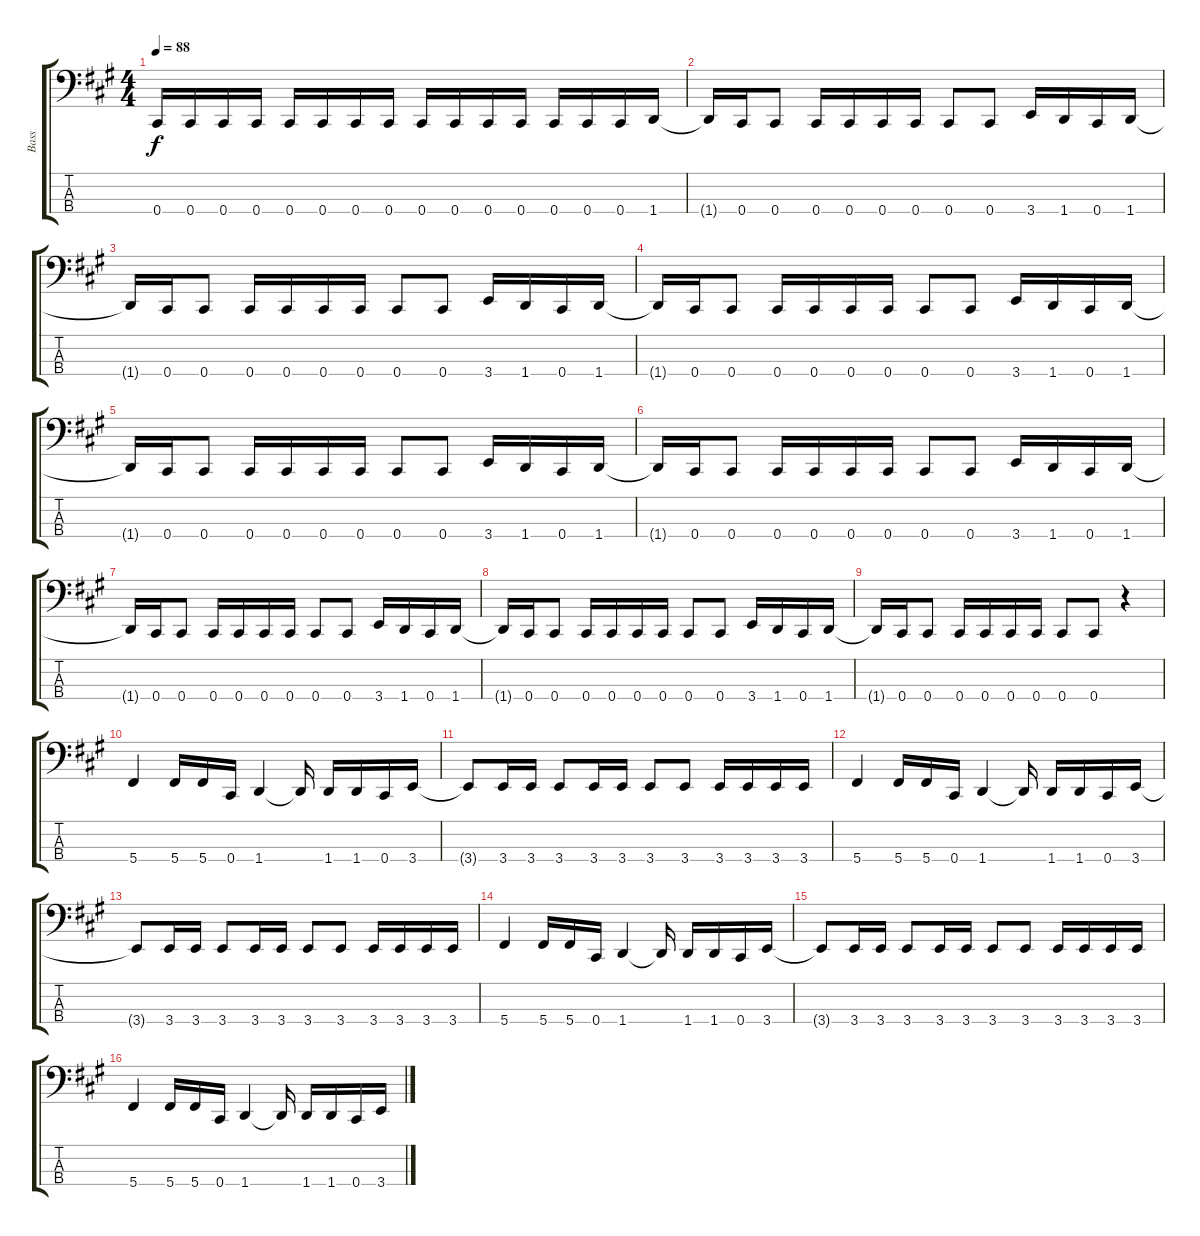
\track ("Bass" "Bass") {instrument electricbassfinger}
\staff {score tabs}
\tuning (Gb2 Db2 Ab1 Db1) {hide}
\ts (4 4)
\tempo 88
\clef f4
\ks f#minor
0.4.16{dy f} 0.4.16 0.4.16 0.4.16 0.4.16 0.4.16 0.4.16 0.4.16 0.4.16 0.4.16 0.4.16 0.4.16 0.4.16 0.4.16 0.4.16 1.4.16 |
1.4{t}.16 0.4.16 0.4.8 0.4.16 0.4.16 0.4.16 0.4.16 0.4.8 0.4.8 3.4.16 1.4.16 0.4.16 1.4.16 |
1.4{t}.16 0.4.16 0.4.8 0.4.16 0.4.16 0.4.16 0.4.16 0.4.8 0.4.8 3.4.16 1.4.16 0.4.16 1.4.16 |
1.4{t}.16 0.4.16 0.4.8 0.4.16 0.4.16 0.4.16 0.4.16 0.4.8 0.4.8 3.4.16 1.4.16 0.4.16 1.4.16 |
1.4{t}.16 0.4.16 0.4.8 0.4.16 0.4.16 0.4.16 0.4.16 0.4.8 0.4.8 3.4.16 1.4.16 0.4.16 1.4.16 |
1.4{t}.16 0.4.16 0.4.8 0.4.16 0.4.16 0.4.16 0.4.16 0.4.8 0.4.8 3.4.16 1.4.16 0.4.16 1.4.16 |
1.4{t}.16 0.4.16 0.4.8 0.4.16 0.4.16 0.4.16 0.4.16 0.4.8 0.4.8 3.4.16 1.4.16 0.4.16 1.4.16 |
1.4{t}.16 0.4.16 0.4.8 0.4.16 0.4.16 0.4.16 0.4.16 0.4.8 0.4.8 3.4.16 1.4.16 0.4.16 1.4.16 |
1.4{t}.16 0.4.16 0.4.8 0.4.16 0.4.16 0.4.16 0.4.16 0.4.8 0.4.8 r.4 |
5.4.4 5.4.16 5.4.16 0.4.16 1.4.4 1.4{t}.16 1.4.16 1.4.16 0.4.16 3.4.16 |
3.4{t}.8 3.4.16 3.4.16 3.4.8 3.4.16 3.4.16 3.4.8 3.4.8 3.4.16 3.4.16 3.4.16 3.4.16 |
5.4.4 5.4.16 5.4.16 0.4.16 1.4.4 1.4{t}.16 1.4.16 1.4.16 0.4.16 3.4.16 |
3.4{t}.8 3.4.16 3.4.16 3.4.8 3.4.16 3.4.16 3.4.8 3.4.8 3.4.16 3.4.16 3.4.16 3.4.16 |
5.4.4 5.4.16 5.4.16 0.4.16 1.4.4 1.4{t}.16 1.4.16 1.4.16 0.4.16 3.4.16 |
3.4{t}.8 3.4.16 3.4.16 3.4.8 3.4.16 3.4.16 3.4.8 3.4.8 3.4.16 3.4.16 3.4.16 3.4.16 |
5.4.4 5.4.16 5.4.16 0.4.16 1.4.4 1.4{t}.16 1.4.16 1.4.16 0.4.16 3.4.16
